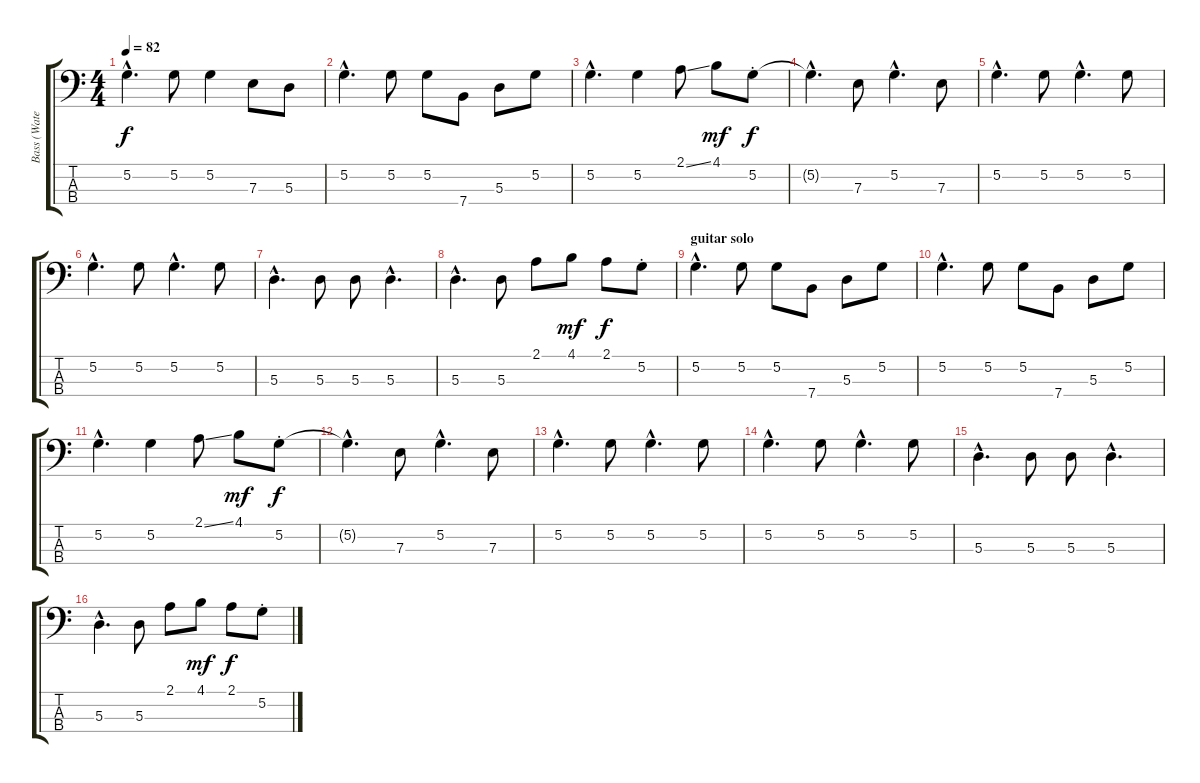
\track ("Bass (Waters)" "Bass (Wate") {instrument electricbassfinger}
\staff {score tabs}
\tuning (G2 D2 A1 E1) {hide}
\ts (4 4)
\tempo 82
\clef f4
\ks c
5.2{hac}.4{d dy f} 5.2.8 5.2.4 7.3.8 5.3.8 |
5.2{hac}.4{d} 5.2.8 5.2.8 7.4.8 5.3.8 5.2.8 |
5.2{hac}.4{d} 5.2.4 2.1{ss}.8 4.1.8{dy mf} 5.2{st}.8{dy f} |
5.2{hac t}.4{d} 7.3.8 5.2{hac}.4{d} 7.3.8 |
5.2{hac}.4{d} 5.2.8 5.2{hac}.4{d} 5.2.8 |
5.2{hac}.4{d} 5.2.8 5.2{hac}.4{d} 5.2.8 |
5.3{hac}.4{d} 5.3.8 5.3.8 5.3{hac}.4{d} |
5.3{hac}.4{d} 5.3.8 2.1.8 4.1.8{dy mf} 2.1.8{dy f} 5.2{st}.8 |
\section ("" "guitar solo")
5.2{hac}.4{d} 5.2.8 5.2.8 7.4.8 5.3.8 5.2.8 |
5.2{hac}.4{d} 5.2.8 5.2.8 7.4.8 5.3.8 5.2.8 |
5.2{hac}.4{d} 5.2.4 2.1{ss}.8 4.1.8{dy mf} 5.2{st}.8{dy f} |
5.2{hac t}.4{d} 7.3.8 5.2{hac}.4{d} 7.3.8 |
5.2{hac}.4{d} 5.2.8 5.2{hac}.4{d} 5.2.8 |
5.2{hac}.4{d} 5.2.8 5.2{hac}.4{d} 5.2.8 |
5.3{hac}.4{d} 5.3.8 5.3.8 5.3{hac}.4{d} |
5.3{hac}.4{d} 5.3.8 2.1.8 4.1.8{dy mf} 2.1.8{dy f} 5.2{st}.8
